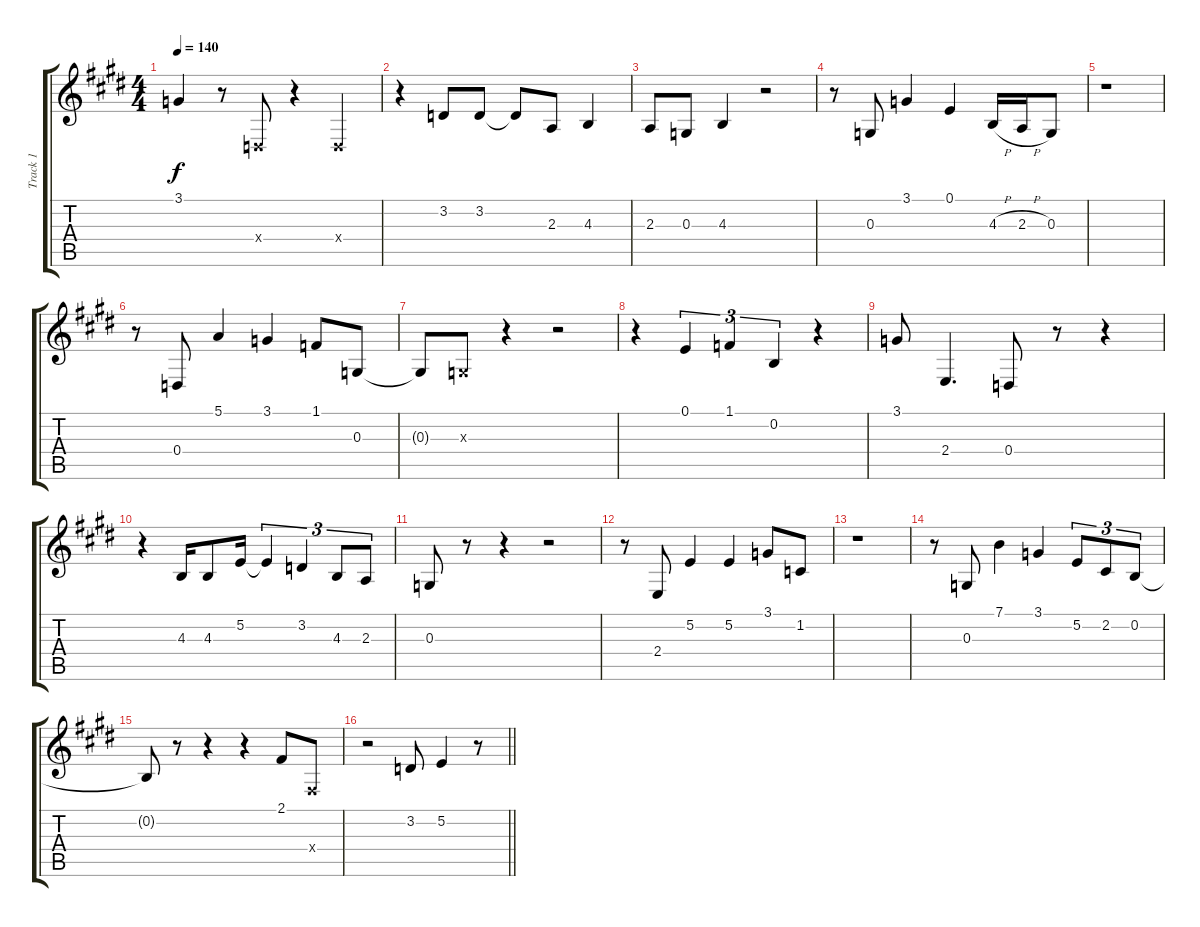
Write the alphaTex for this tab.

\track ("Track 1" "Track 1") {instrument tenorsax}
\staff {score tabs}
\tuning (E4 B3 G3 D3 A2 E2) {hide}
\ts (4 4)
\tempo 140
\clef g2
\ks e
3.1.4{dy f} r.8 0.4{x}.8 r.4 0.4{x}.4 |
r.4 3.2.8 3.2.8 3.2{t}.8 2.3.8 4.3.4 |
2.3.8 0.3.8 4.3.4 r.2 |
r.8 0.3.8 3.1.4 0.1.4 4.3{h}.16 2.3{h}.16 0.3.8 |
r.1 |
r.8 0.4.8 5.1.4 3.1.4 1.1.8 0.3.8 |
0.3{t}.8 0.3{x}.8 r.4 r.2 |
r.4 0.1.4{tu (3 2)} 1.1.4{tu (3 2)} 0.2.4{tu (3 2)} r.4 |
3.1.8 2.4.4{d} 0.4.8 r.8 r.4 |
r.4 4.3.16 4.3.8 5.2.16 5.2{t}.4{tu (3 2)} 3.2.4{tu (3 2)} 4.3.8{tu (3 2)} 2.3.8{tu (3 2)} |
0.3.8 r.8 r.4 r.2 |
r.8 2.4.8 5.2.4 5.2.4 3.1.8 1.2.8 |
r.1 |
r.8 0.3.8 7.1.4 3.1.4 5.2.8{tu (3 2)} 2.2.8{tu (3 2)} 0.2.8{tu (3 2)} |
0.2{t}.8 r.8 r.4 r.4 2.1.8 4.4{x}.8 |
\barLineRight lightlight
r.2 3.2.8 5.2.4 r.8
